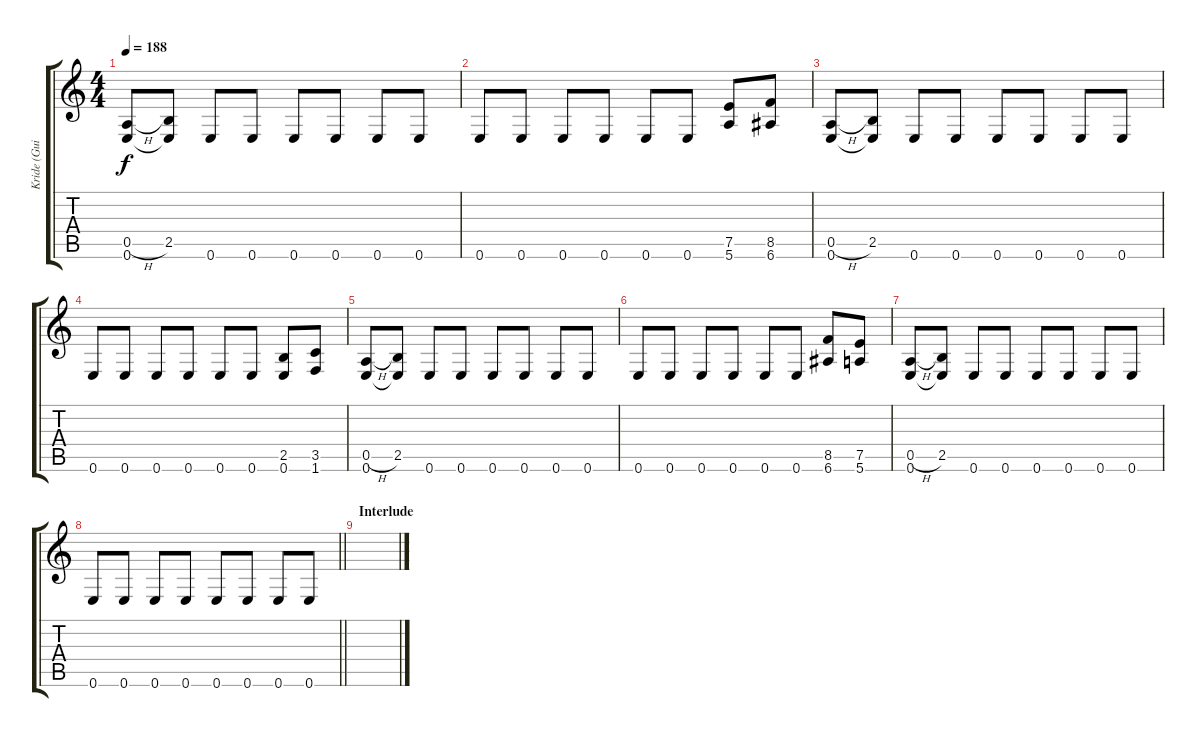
\track ("Kride (Guitar II)" "Kride (Gui") {instrument distortionguitar}
\staff {score tabs}
\tuning (E4 B3 G3 D3 A2 E2) {hide}
\ts (4 4)
\tempo 188
\clef g2
\ks c
(0.5{h} 0.6).8{dy f} (2.5 0.6{t}).8 0.6.8 0.6.8 0.6.8 0.6.8 0.6.8 0.6.8 |
0.6.8 0.6.8 0.6.8 0.6.8 0.6.8 0.6.8 (7.5 5.6).8 (8.5 6.6).8 |
(0.5{h} 0.6).8 (2.5 0.6{t}).8 0.6.8 0.6.8 0.6.8 0.6.8 0.6.8 0.6.8 |
0.6.8 0.6.8 0.6.8 0.6.8 0.6.8 0.6.8 (2.5 0.6).8 (3.5 1.6).8 |
(0.5{h} 0.6).8 (2.5 0.6{t}).8 0.6.8 0.6.8 0.6.8 0.6.8 0.6.8 0.6.8 |
0.6.8 0.6.8 0.6.8 0.6.8 0.6.8 0.6.8 (8.5 6.6).8 (7.5 5.6).8 |
(0.5{h} 0.6).8 (2.5 0.6{t}).8 0.6.8 0.6.8 0.6.8 0.6.8 0.6.8 0.6.8 |
\barLineRight lightlight
0.6.8 0.6.8 0.6.8 0.6.8 0.6.8 0.6.8 0.6.8 0.6.8 |
\section ("" "Interlude")
